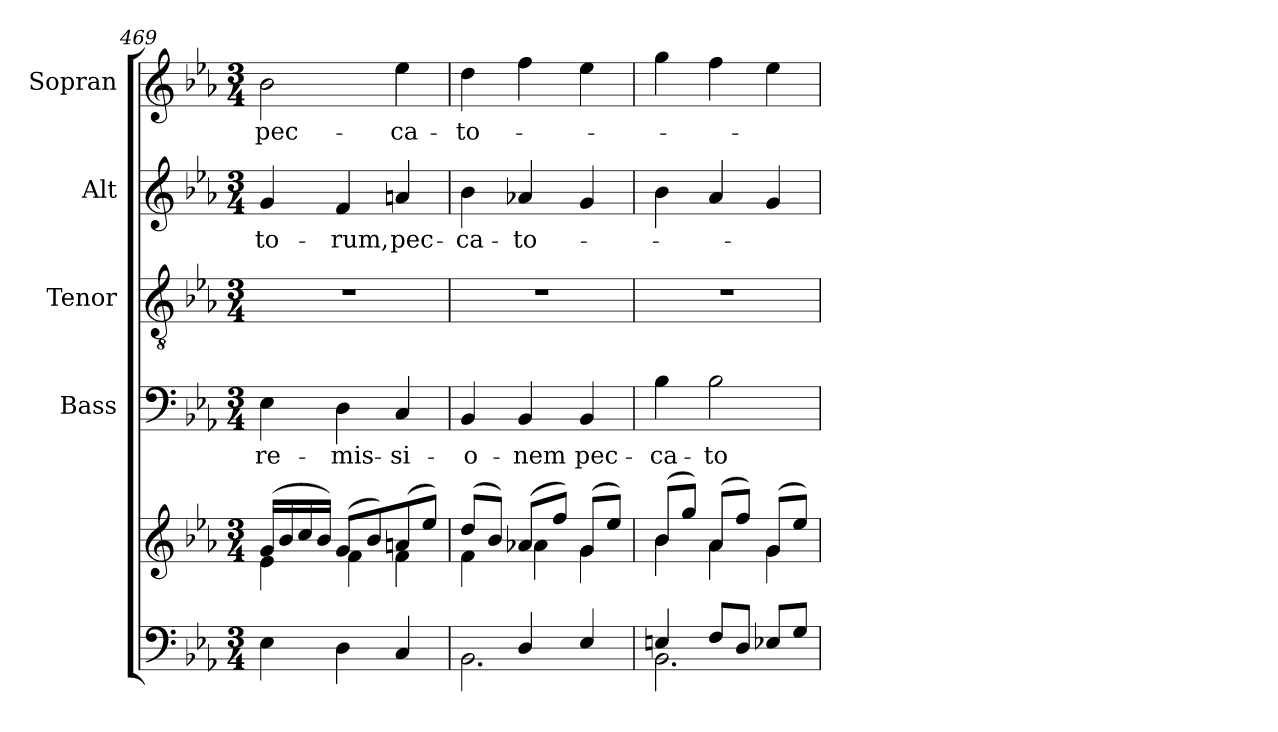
**kern	**kern	**kern	**text	**kern	**kern	**text	**kern	**text
*part5	*part5	*part4	*part4	*part3	*part2	*part2	*part1	*part1
*staff6	*staff5	*staff4	*staff4	*staff3	*staff2	*staff2	*staff1	*staff1
*	*	*I"Bass	*	*I"Tenor	*I"Alt	*	*I"Sopran	*
*	*	*I'B.	*	*I'T.	*I'A.	*	*I'S.	*
*clefF4	*clefG2	*clefF4	*	*clefGv2	*clefG2	*	*clefG2	*
*k[b-e-a-]	*k[b-e-a-]	*k[b-e-a-]	*	*k[b-e-a-]	*k[b-e-a-]	*	*k[b-e-a-]	*
*E-:	*E-:	*E-:	*	*E-:	*E-:	*	*E-:	*
*M3/4	*M3/4	*M3/4	*	*M3/4	*M3/4	*	*M3/4	*
=469	=469	=469	=469	=469	=469	=469	=469	=469
*	*^	*	*	*	*	*	*	*
!	!	!	!	!LO:LY:b	!	!	!LO:LY:b	!	!LO:LY:b
4E-\	(>16g/LL	4e-\	4E-\	re-	2.r	4g/	-to-	2b-\	pec-
.	16b-/	.	.	.	.	.	.	.	.
.	16cc/	.	.	.	.	.	.	.	.
.	16b-/JJ)	.	.	.	.	.	.	.	.
!	!	!	!	!LO:LY:b	!	!	!LO:LY:b	!	!
4D\	(>8g/L	4f\	4D\	-mis-	.	4f/	-rum,	.	.
.	8b-/)	.	.	.	.	.	.	.	.
!	!	!	!	!LO:LY:b	!	!	!LO:LY:b	!	!LO:LY:b
4C/	(>8an/	4f\	4C/	-si-	.	4an/	pec-	4ee-\	-ca-
.	8ee-/J)	.	.	.	.	.	.	.	.
!!LO:LB:g=z
=470	=470	=470	=470	=470	=470	=470	=470	=470	=470
*^	*	*	*	*	*	*	*	*	*
!	!	!	!	!	!LO:LY:b	!	!	!LO:LY:b	!	!LO:LY:b
4ryy	2.BB-\	(>8dd/L	4f\	4BB-/	-o-	2.r	4b-\	-ca-	4dd\	-to-
.	.	8b-/J)	.	.	.	.	.	.	.	.
!	!	!	!	!	!LO:LY:b	!	!	!LO:LY:b	!	!
4D/	.	(>8a-X/L	4a-\	4BB-/	-nem	.	4a-X/	-to-	4ff\	.
.	.	8ff/J)	.	.	.	.	.	.	.	.
!	!	!	!	!	!LO:LY:b	!	!	!	!	!
4E-/	.	(>8g/L	4g\	4BB-/	pec-	.	4g/	.	4ee-\	.
.	.	8ee-/J)	.	.	.	.	.	.	.	.
=471	=471	=471	=471	=471	=471	=471	=471	=471	=471	=471
!	!	!	!	!	!LO:LY:b	!	!	!	!	!
4En/	2.BB-\	(>8b-/L	4b-\	4B-\	-ca-	2.r	4b-\	.	4gg\	.
.	.	8gg/J)	.	.	.	.	.	.	.	.
!	!	!	!	!	!LO:LY:b	!	!	!	!	!
8F/L	.	(>8a-/L	4a-\	2B-\	-to-	.	4a-/	.	4ff\	.
8D/J	.	8ff/J)	.	.	.	.	.	.	.	.
8E-X/L	.	(>8g/L	4g\	.	.	.	4g/	.	4ee-\	.
8G/J	.	8ee-/J)	.	.	.	.	.	.	.	.
*v	*v	*	*	*	*	*	*	*	*	*
*	*v	*v	*	*	*	*	*	*	*
=	=	=	=	=	=	=	=	=
*-	*-	*-	*-	*-	*-	*-	*-	*-
